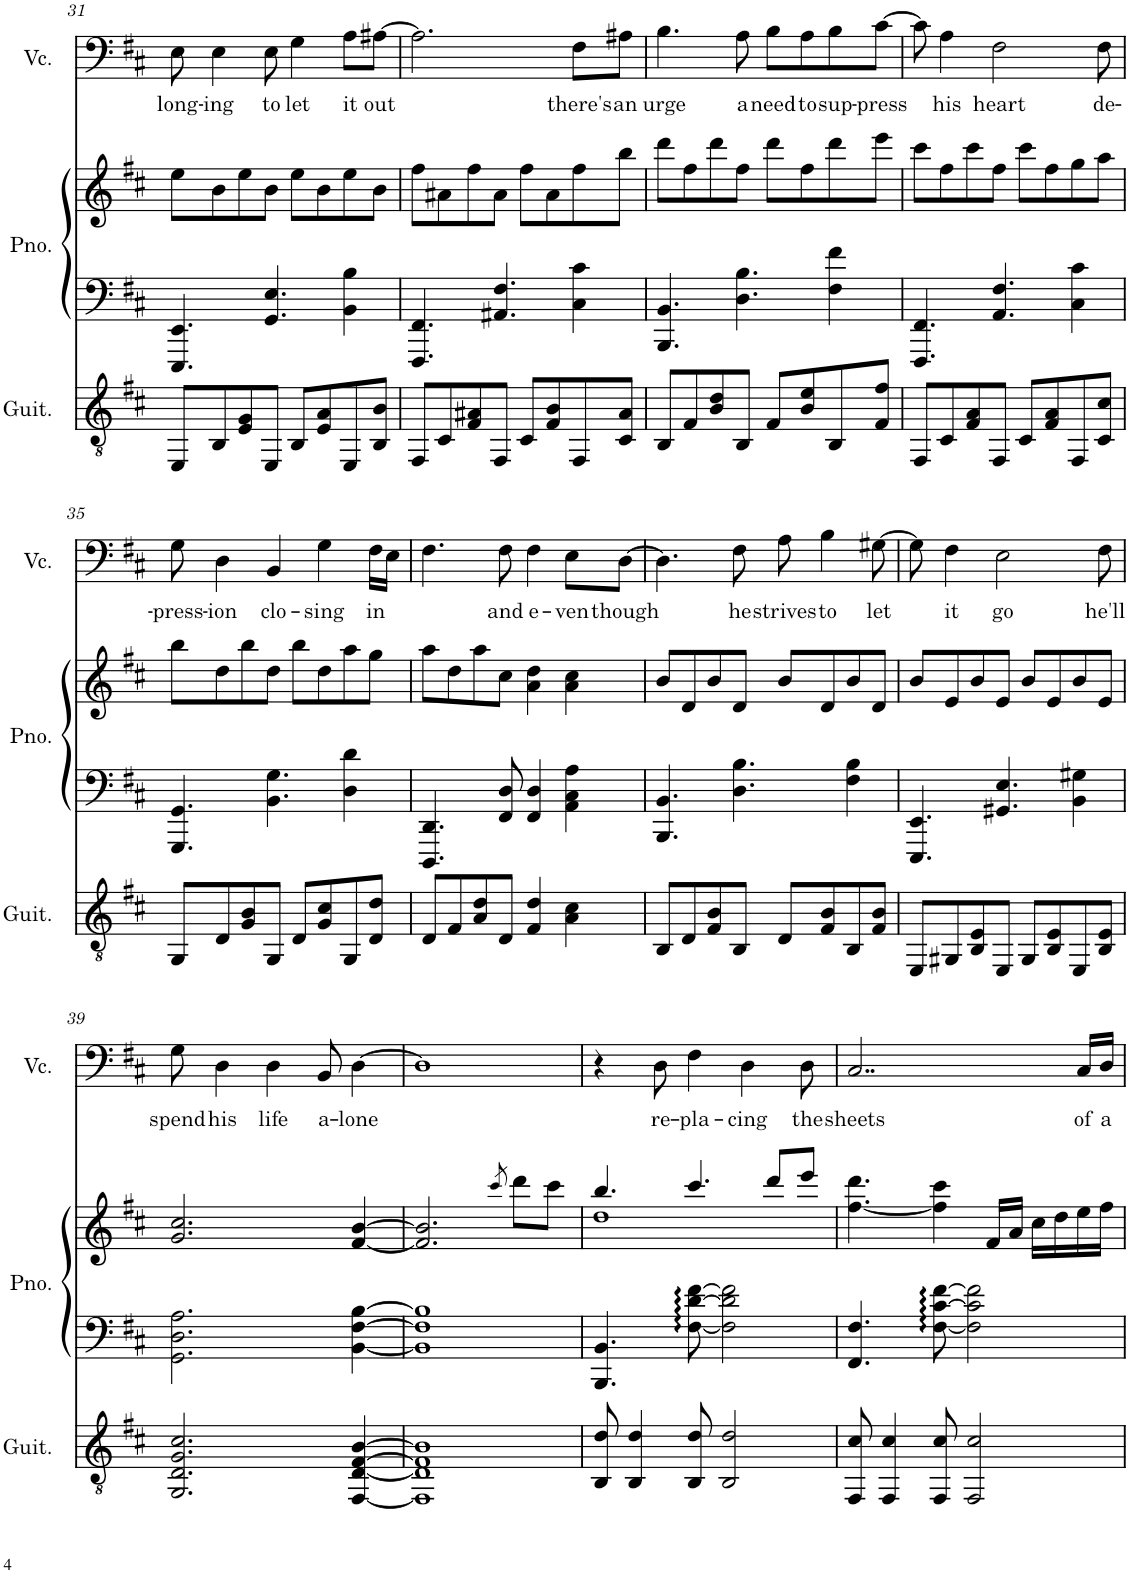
**kern	**kern	**kern	**kern	**text
*part3	*part2	*part2	*part1	*part1
*staff4	*staff3	*staff2	*staff1	*staff1
*I"Classical Guitar	*I"Piano	*	*I"Violoncello	*
*I'Guit.	*I'Pno.	*	*I'Vc.	*
!!LO:PB:g=z
*clefGv2	*clefF4	*clefG2	*clefF4	*
*k[f#c#]	*k[f#c#]	*k[f#c#]	*k[f#c#]	*
*M4/4	*M4/4	*M4/4	*M4/4	*
=31	=31	=31	=31	=31
!	!	!	!	!LO:LY:b
8EE/L	4.EEE/ 4.EE/	8ee\L	8E\	long-
!	!	!	!	!LO:LY:b
8BB/	.	8b\	4E\	-ing
8E/ 8G/	.	8ee\	.	.
!	!	!	!	!LO:LY:b
8EE/J	4.GG/ 4.E/	8b\J	8E\	to
!	!	!	!	!LO:LY:b
8BB/L	.	8ee\L	4G\	let
8E/ 8A/	.	8b\	.	.
!	!	!	!	!LO:LY:b
8EE/	4BB\ 4B\	8ee\	8A\L	it
!	!	!	!	!LO:LY:b
8BB/ 8B/J	.	8b\J	[8A#X\J	out
=32	=32	=32	=32	=32
8FF#/L	4.FFF#/ 4.FF#/	8ff#\L	2.A#\]	.
8C#/	.	8a#X\	.	.
8F#/ 8A#X/	.	8ff#\	.	.
8FF#/J	4.AA#X/ 4.F#/	8a#\J	.	.
8C#/L	.	8ff#\L	.	.
8F#/ 8B/	.	8a#\	.	.
!	!	!	!	!LO:LY:b
8FF#/	4C#\ 4c#\	8ff#\	8F#\L	there's
!	!	!	!	!LO:LY:b
8C#/ 8A#/J	.	8bb\J	8A#X\J	an
=33	=33	=33	=33	=33
!	!	!	!	!LO:LY:b
8BB/L	4.BBB/ 4.BB/	8ddd\L	4.B\	urge
8F#/	.	8ff#\	.	.
8B/ 8d/	.	8ddd\	.	.
!	!	!	!	!LO:LY:b
8BB/J	4.D\ 4.B\	8ff#\J	8A\	a
!	!	!	!	!LO:LY:b
8F#/L	.	8ddd\L	8B\L	need
!	!	!	!	!LO:LY:b
8B/ 8e/	.	8ff#\	8A\	to
!	!	!	!	!LO:LY:b
8BB/	4F#\ 4f#\	8ddd\	8B\	sup-
!	!	!	!	!LO:LY:b
8F#/ 8f#/J	.	8eee\J	[8c#\J	-press
=34	=34	=34	=34	=34
8FF#/L	4.FFF#/ 4.FF#/	8ccc#\L	8c#\]	.
!	!	!	!	!LO:LY:b
8C#/	.	8ff#\	4A\	his
8F#/ 8A/	.	8ccc#\	.	.
!	!	!	!	!LO:LY:b
8FF#/J	4.AA/ 4.F#/	8ff#\J	2F#\	heart
8C#/L	.	8ccc#\L	.	.
8F#/ 8A/	.	8ff#\	.	.
8FF#/	4C#\ 4c#\	8gg\	.	.
!	!	!	!	!LO:LY:b
8C#/ 8c#/J	.	8aa\J	8F#\	de-
!!LO:LB:g=z
=35	=35	=35	=35	=35
!	!	!	!	!LO:LY:b
8GG/L	4.GGG/ 4.GG/	8bb\L	8G\	-press-
!	!	!	!	!LO:LY:b
8D/	.	8dd\	4D\	-ion
8G/ 8B/	.	8bb\	.	.
!	!	!	!	!LO:LY:b
8GG/J	4.BB\ 4.G\	8dd\J	4BB/	clo-
8D/L	.	8bb\L	.	.
!	!	!	!	!LO:LY:b
8G/ 8c#/	.	8dd\	4G\	-sing
8GG/	4D\ 4d\	8aa\	.	.
!	!	!	!	!LO:LY:b
8D/ 8d/J	.	8gg\J	16F#\LL	in
.	.	.	16E\JJ	.
=36	=36	=36	=36	=36
8D/L	4.DDD/ 4.DD/	8aa\L	4.F#\	.
8F#/	.	8dd\	.	.
8A/ 8d/	.	8aa\	.	.
!	!	!	!	!LO:LY:b
8D/J	8FF#/ 8D/	8cc#\J	8F#\	and
!	!	!	!	!LO:LY:b
4F#/ 4d/	4FF#/ 4D/	4a\ 4dd\	4F#\	e-
!	!	!	!	!LO:LY:b
4A\ 4c#\	4AA\ 4C#\ 4A\	4a\ 4cc#\	8E\L	-ven
!	!	!	!	!LO:LY:b
.	.	.	[8D\J	though
=37	=37	=37	=37	=37
8BB/L	4.BBB/ 4.BB/	8b/L	4.D\]	.
8D/	.	8d/	.	.
8F#/ 8B/	.	8b/	.	.
!	!	!	!	!LO:LY:b
8BB/J	4.D\ 4.B\	8d/J	8F#\	he
!	!	!	!	!LO:LY:b
8D/L	.	8b/L	8A\	strives
!	!	!	!	!LO:LY:b
8F#/ 8B/	.	8d/	4B\	to
8BB/	4F#\ 4B\	8b/	.	.
!	!	!	!	!LO:LY:b
8F#/ 8B/J	.	8d/J	[8G#X\	let
=38	=38	=38	=38	=38
8EE/L	4.EEE/ 4.EE/	8b/L	8G#\]	.
!	!	!	!	!LO:LY:b
8GG#X/	.	8e/	4F#\	it
8BB/ 8E/	.	8b/	.	.
!	!	!	!	!LO:LY:b
8EE/J	4.GG#X/ 4.E/	8e/J	2E\	go
8GG#/L	.	8b/L	.	.
8BB/ 8E/	.	8e/	.	.
8EE/	4BB\ 4G#X\	8b/	.	.
!	!	!	!	!LO:LY:b
8BB/ 8E/J	.	8e/J	8F#\	he'll
!!LO:LB:g=z
=39	=39	=39	=39	=39
!	!	!	!	!LO:LY:b
2.GG/ 2.D/ 2.G/ 2.c#/	2.GG\ 2.D\ 2.A\	2.g/ 2.cc#/	8G\	spend
!	!	!	!	!LO:LY:b
.	.	.	4D\	his
!	!	!	!	!LO:LY:b
.	.	.	4D\	life
!	!	!	!	!LO:LY:b
.	.	.	8BB/	a-
!	!	!	!	!LO:LY:b
[4FF#/ [4D/ [4F#/ [4B/	[4BB\ [4F#\ [4B\	[4f#/ [4b/	[4D\	-lone
=40	=40	=40	=40	=40
1FF#] 1D] 1F#] 1B]	1BB] 1F#] 1B]	2.f#/] 2.b/]	1D]	.
.	.	8qccc#/	.	.
.	.	8ddd\L	.	.
.	.	8ccc#\J	.	.
=41	=41	=41	=41	=41
*	*	*^	*	*
8BB/ 8d/	4.BBB/ 4.BB/	4.bb/	1dd	4r	.
4BB/ 4d/	.	.	.	.	.
!	!	!	!	!	!LO:LY:b
.	.	.	.	8D\	re-
!	!	!	!	!	!LO:LY:b
8BB/ 8d/	[8F#\ [8d\ [8f#\	4.ccc#/	.	4F#\	-pla-
2BB/ 2d/	2F#\] 2d\] 2f#\]	.	.	.	.
!	!	!	!	!	!LO:LY:b
.	.	.	.	4D\	-cing
.	.	8ddd/L	.	.	.
!	!	!	!	!	!LO:LY:b
.	.	8eee/J	.	8D\	the
*	*	*v	*v	*	*
=42	=42	=42	=42	=42
!	!	!	!	!LO:LY:b
8FF#/ 8c#/	4.FF#/ 4.F#/	[4.ff#\ 4.ddd\	2..C#/	sheets
4FF#/ 4c#/	.	.	.	.
8FF#/ 8c#/	[8F#\ [8c#\ [8f#\	4ff#\] 4ccc#\	.	.
2FF#/ 2c#/	2F#\] 2c#\] 2f#\]	.	.	.
.	.	16f#/LL	.	.
.	.	16a/JJ	.	.
.	.	16cc#\LL	.	.
.	.	16dd\	.	.
!	!	!	!	!LO:LY:b
.	.	16ee\	16C#/LL	of
!	!	!	!	!LO:LY:b
.	.	16ff#\JJ	16D/JJ	a
=	=	=	=	=
*-	*-	*-	*-	*-
